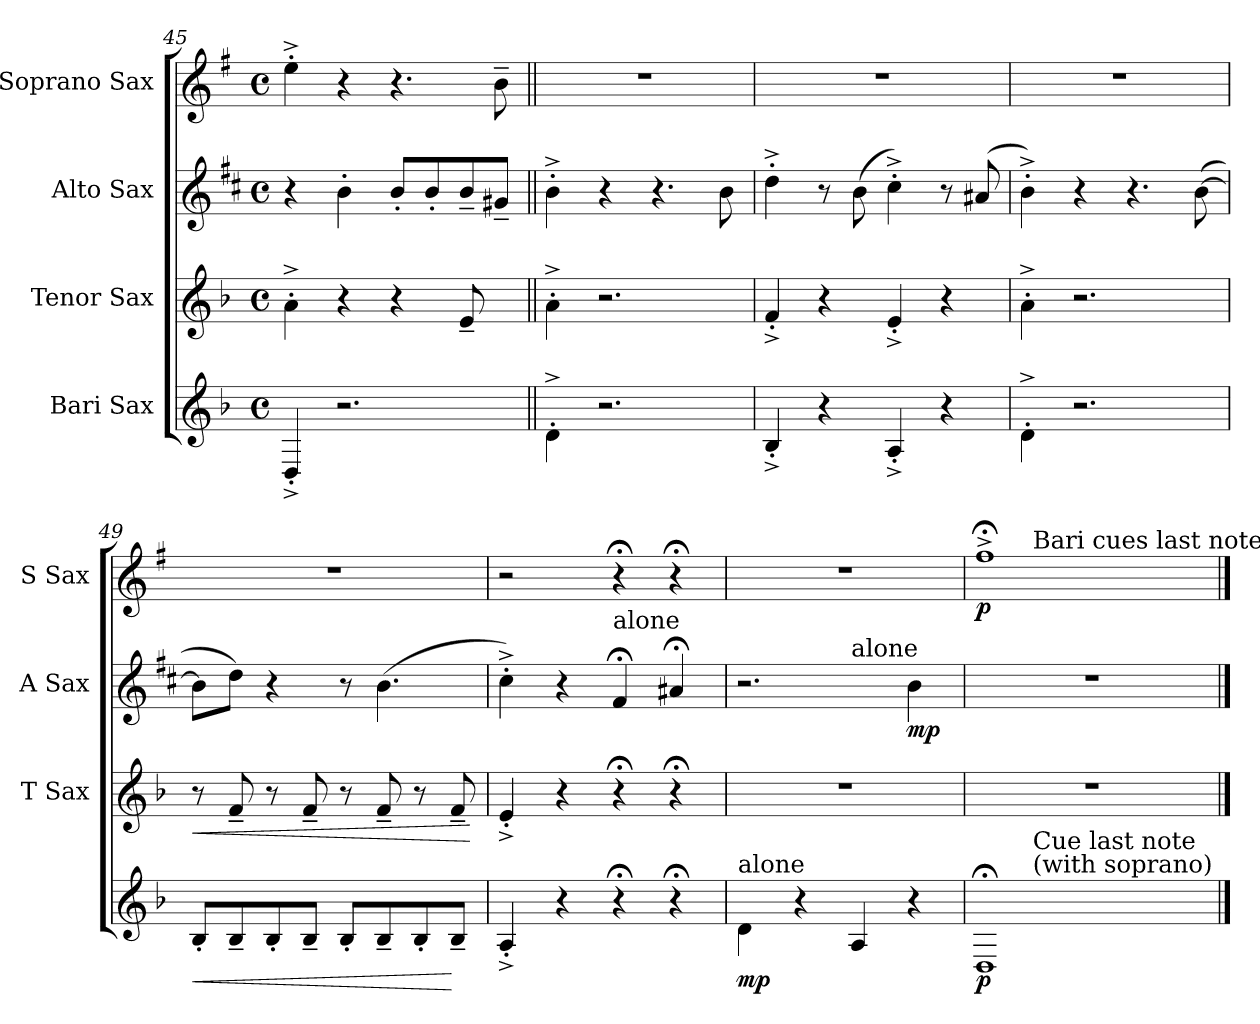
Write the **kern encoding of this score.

**kern	**dynam	**kern	**dynam	**kern	**dynam	**kern	**dynam
*part4	*part4	*part3	*part3	*part2	*part2	*part1	*part1
*staff4	*staff4	*staff3	*staff3	*staff2	*staff2	*staff1	*staff1
*I"Bari Sax	*	*I"Tenor Sax	*	*I"Alto Sax	*	*I"Soprano Sax	*
*	*	*I'T Sax	*	*I'A Sax	*	*I'S Sax	*
*clefG2	*	*clefG2	*	*clefG2	*	*clefG2	*
*ITrd12c21	*	*ITrd8c14	*	*ITrd5c9	*	*ITrd1c2	*
*k[b-]	*	*k[b-]	*	*k[b-]	*	*k[b-]	*
*F:	*	*F:	*	*F:	*	*F:	*
*M4/4	*	*M4/4	*	*M4/4	*	*M4/4	*
*met(c)	*	*met(c)	*	*met(c)	*	*met(c)	*
=45	=45	=45	=45	=45	=45	=45	=45
4DD^<'</	.	4A^>'>\	.	4r	.	4dd^>'>\	.
2.r	.	4r	.	4d'>\	.	4r	.
.	.	4r	.	8d'</L	.	4.r	.
.	.	.	.	8d'</	.	.	.
.	.	8E~</	.	8d~</	.	.	.
.	.	8ryy	.	8Bn~</J	.	8a~>\	.
!!LO:PB:g=z
=46||	=46||	=46||	=46||	=46||	=46||	=46||	=46||
4D^>'>\	.	4A^>'>\	.	4d^>'>\	.	1r	.
2.r	.	2.r	.	4r	.	.	.
.	.	.	.	4.r	.	.	.
.	.	.	.	8d\	.	.	.
=47	=47	=47	=47	=47	=47	=47	=47
4BB-^<'</	.	4F^<'</	.	4f^>'>\	.	1r	.
4r	.	4r	.	8r	.	.	.
.	.	.	.	(>8d\	.	.	.
4AA^<'</	.	4E^<'</	.	4e^>'>\)	.	.	.
4r	.	4r	.	8r	.	.	.
.	.	.	.	(8c#X/	.	.	.
=48	=48	=48	=48	=48	=48	=48	=48
4D^>'>\	.	4A^>'>\	.	4d^>'>\)	.	1r	.
2.r	.	2.r	.	4r	.	.	.
.	.	.	.	4.r	.	.	.
.	.	.	.	(>[8d\	.	.	.
=49	=49	=49	=49	=49	=49	=49	=49
!	!LO:HP:b	!	!LO:HP:b	!	!	!	!
8BB-'</L	<	8r	<	8d\L]	.	1r	.
8BB-~</	.	8F~</	.	8f\J)	.	.	.
8BB-'</	.	8r	.	4r	.	.	.
8BB-~</J	.	8F~</	.	.	.	.	.
8BB-'</L	.	8r	.	8r	.	.	.
8BB-~</	.	8F~</	.	(>4.d\	.	.	.
8BB-'</	.	8r	.	.	.	.	.
8BB-~</J	[	8F~</	.	.	.	.	.
.	.	.	[	.	.	.	.
=50	=50	=50	=50	=50	=50	=50	=50
4AA^<'</	.	4E^<'</	.	4e^>'>\)	.	2r	.
4r	.	4r	.	4r	.	.	.
!	!	!	!	!LO:TX:a:t=alone	!	!	!
4r;<	.	4r;<	.	4A;</	.	4r;<	.
4r;<	.	4r;<	.	4c#X;</	.	4r;<	.
=51	=51	=51	=51	=51	=51	=51	=51
!LO:TX:a:t=alone	!	!	!	!	!	!	!
!	!LO:DY:b	!	!	!	!	!	!
*	*	*	*	*^	*	*	*
4D>\	mp	1r	.	2.r	2ryy	.	1r	.
4r	.	.	.	.	.	.	.	.
!	!	!	!	!	!LO:TX:a:t=alone	!	!	!
4AA</	.	.	.	.	2ryy	.	.	.
!	!	!	!	!	!	!LO:DY:b	!	!
4r	.	.	.	4d>\	.	mp	.	.
=52	=52	=52	=52	=52	=52	=52	=52	=52
!	!LO:DY:b	!	!	!	!	!	!	!LO:DY:b
*^	*	*	*	*v	*v	*	*^	*
1DD;<	4ryy	p	1r	.	1r	.	1ee;<^>	4ryy	p
!	!	!	!	!	!	!	!	!LO:TX:a:t=Bari cues last note	!
!	!LO:TX:a:t=Cue last note\n(with soprano)	!	!	!	!	!	!	!	!
.	2.ryy	.	.	.	.	.	.	2.ryy	.
*v	*v	*	*	*	*	*	*v	*v	*
==	==	==	==	==	==	==	==
*-	*-	*-	*-	*-	*-	*-	*-
